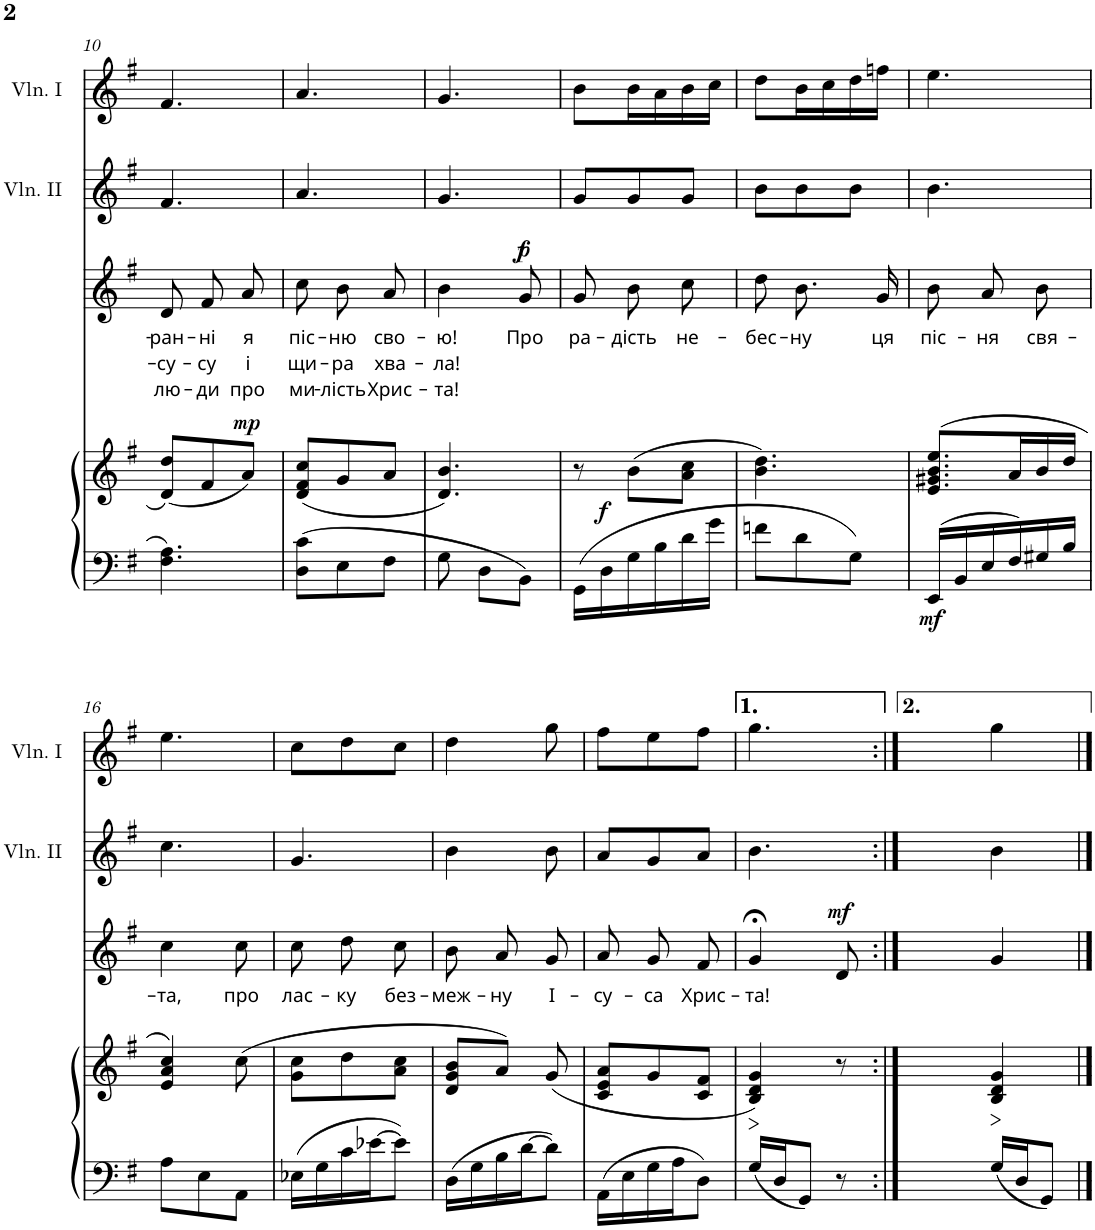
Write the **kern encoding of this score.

**kern	**kern	**dynam	**kern	**text	**text	**text	**dynam	**kern	**kern
*part4	*part4	*part4	*part3	*part3	*part3	*part3	*part3	*part2	*part1
*staff5	*staff4	*staff4/5	*staff3	*staff3	*staff3	*staff3	*staff3	*staff2	*staff1
*I"Piano	*	*	*I"Voice	*	*	*	*	*I"Violine II	*I"Violine I
*I'Pno	*	*	*I'V	*	*	*	*	*I'Vln. II	*I'Vln. I
!!LO:PB:g=z
*clefF4	*clefG2	*	*clefG2	*	*	*	*	*clefG2	*clefG2
*k[f#]	*k[f#]	*	*k[f#]	*	*	*	*	*k[f#]	*k[f#]
*M3/8	*M3/8	*	*M3/8	*	*	*	*	*M3/8	*M3/8
=10	=10	=10	=10	=10	=10	=10	=10	=10	=10
!	!	!	!	!LO:LY:b	!LO:LY:b	!LO:LY:b	!	!	!
4.F#\ 4.A\	(<8d/ 8dd/L	.	8d/L	-ран-	-су-	лю-	.	4.f#/	4.f#/
!	!	!	!	!LO:LY:b	!LO:LY:b	!LO:LY:b	!	!	!
.	8f#/	.	8f#/	-ні	-су	-ди	.	.	.
!	!	!LO:DY:a	!	!LO:LY:b	!LO:LY:b	!LO:LY:b	!	!	!
.	8a/J)	mp	8a/J	я	і	про	.	.	.
=11	=11	=11	=11	=11	=11	=11	=11	=11	=11
!	!	!	!	!LO:LY:b	!LO:LY:b	!LO:LY:b	!	!	!
8D\ 8c\L	(<8d/ 8f#/ 8cc/L	.	8cc\L	піс-	щи-	ми-	.	4.a/	4.a/
!	!	!	!	!LO:LY:b	!LO:LY:b	!LO:LY:b	!	!	!
8E\	8g/	.	8b\	-ню	-ра	-лість	.	.	.
!	!	!	!	!LO:LY:b	!LO:LY:b	!LO:LY:b	!	!	!
8F#\J	8a/J	.	8a\J	сво-	хва-	Хрис-	.	.	.
=12	=12	=12	=12	=12	=12	=12	=12	=12	=12
!	!	!	!	!LO:LY:b	!LO:LY:b	!LO:LY:b	!	!	!
8G\	4.d/ 4.b/)	.	4b\	-ю!	-ла!	-та!	.	4.g/	4.g/
8D\L	.	.	.	.	.	.	.	.	.
!	!	!	!	!LO:LY:b	!	!	!LO:DY:a	!	!
!	!	!	!	!	!	!	!LO:DY:n=1:a	!	!
8BB\J	.	.	8g/	Про	.	.	f p	.	.
=13	=13	=13	=13	=13	=13	=13	=13	=13	=13
!	!	!	!	!LO:LY:b	!	!	!	!	!
16GG\LL	8r	.	8g/L	ра-	.	.	.	8g/L	8b\L
!	!	!LO:DY:a=2	!	!	!	!	!	!	!
16D\	.	f	.	.	.	.	.	.	.
!	!	!	!	!LO:LY:b	!	!	!	!	!
16G\	(>8b\L	.	8b/	-дість	.	.	.	8g/	16b\L
16B\	.	.	.	.	.	.	.	.	16a\
!	!	!	!	!LO:LY:b	!	!	!	!	!
16d\	8a\ 8cc\J	.	8cc/J	не-	.	.	.	8g/J	16b\
16g\JJ	.	.	.	.	.	.	.	.	16cc\JJ
=14	=14	=14	=14	=14	=14	=14	=14	=14	=14
!	!	!	!	!LO:LY:b	!	!	!	!	!
8fn\L	4.b\ 4.dd\)	.	8dd\L	-бес-	.	.	.	8b\L	8dd\L
!	!	!	!	!LO:LY:b	!	!	!	!	!
8d\	.	.	8.b\	-ну	.	.	.	8b\	16b\L
.	.	.	.	.	.	.	.	.	16cc\
8G\J	.	.	.	.	.	.	.	8b\J	16dd\
!	!	!	!	!LO:LY:b	!	!	!	!	!
.	.	.	16g\Jk	ця	.	.	.	.	16ffn\JJ
=15	=15	=15	=15	=15	=15	=15	=15	=15	=15
!	!	!LO:DY:b=2	!	!LO:LY:b	!	!	!	!	!
16EE/LL	(>8.e/ 8.g#X/ 8.b/ 8.ee/L	mf	8b\L	піс-	.	.	.	4.b\	4.ee\
16BB/	.	.	.	.	.	.	.	.	.
!	!	!	!	!LO:LY:b	!	!	!	!	!
16E/	.	.	8a\	-ня	.	.	.	.	.
16F#/	16a/L	.	.	.	.	.	.	.	.
!	!	!	!	!LO:LY:b	!	!	!	!	!
16G#X/	16b/	.	8b\J	свя-	.	.	.	.	.
16B/JJ	16dd/JJ	.	.	.	.	.	.	.	.
!!LO:LB:g=z
=16	=16	=16	=16	=16	=16	=16	=16	=16	=16
!	!	!	!	!LO:LY:b	!	!	!	!	!
8A\L	4e/ 4a/ 4cc/)	.	4cc\	-та,	.	.	.	4.cc\	4.ee\
8E\	.	.	.	.	.	.	.	.	.
!	!	!	!	!LO:LY:b	!	!	!	!	!
8AA\J	(>8cc\	.	8cc\	про	.	.	.	.	.
=17	=17	=17	=17	=17	=17	=17	=17	=17	=17
!	!	!	!	!LO:LY:b	!	!	!	!	!
16E-X\LL	8g\ 8cc\L	.	8cc\L	лас-	.	.	.	4.g/	8cc\L
16G\	.	.	.	.	.	.	.	.	.
!	!	!	!	!LO:LY:b	!	!	!	!	!
16c\	8dd\	.	8dd\	-ку	.	.	.	.	8dd\
[>16e-X\J	.	.	.	.	.	.	.	.	.
!	!	!	!	!LO:LY:b	!	!	!	!	!
8e-\J]	8a\ 8cc\J	.	8cc\J	без-	.	.	.	.	8cc\J
=18	=18	=18	=18	=18	=18	=18	=18	=18	=18
!	!	!	!	!LO:LY:b	!	!	!	!	!
16D\LL	8d/ 8g/ 8b/L	.	8b/L	-меж-	.	.	.	4b\	4dd\
16G\	.	.	.	.	.	.	.	.	.
!	!	!	!	!LO:LY:b	!	!	!	!	!
16B\	8a/J)	.	8a/	-ну	.	.	.	.	.
[>16d\J	.	.	.	.	.	.	.	.	.
!	!	!	!	!LO:LY:b	!	!	!	!	!
8d\J]	(<8g/	.	8g/J	І-	.	.	.	8b\	8gg\
=19	=19	=19	=19	=19	=19	=19	=19	=19	=19
!	!	!	!	!LO:LY:b	!	!	!	!	!
16AA\LL	8c/ 8e/ 8a/L	.	8a/L	-су-	.	.	.	8a/L	8ff#\L
16E\	.	.	.	.	.	.	.	.	.
!	!	!	!	!LO:LY:b	!	!	!	!	!
16G\	8g/	.	8g/	-са	.	.	.	8g/	8ee\
16A\J	.	.	.	.	.	.	.	.	.
!	!	!	!	!LO:LY:b	!	!	!	!	!
8D\J	8c/ 8f#/J	.	8f#/J	Хрис-	.	.	.	8a/J	8ff#\J
=20	=20	=20	=20	=20	=20	=20	=20	=20	=20
!	!	!LO:HP:b	!	!LO:LY:b	!	!	!	!	!
16G/LL	4B/ 4d/ 4g/)	>	4g;</	-та!	.	.	.	4.b\	4.gg\
16D/J	.	.	.	.	.	.	.	.	.
8GG/J	.	.	.	.	.	.	.	.	.
!	!	!	!	!	!	!	!LO:DY:a	!	!
8r	8r	.	8d/	.	.	.	mf	.	.
.	.	]	.	.	.	.	.	.	.
=21:|!	=21:|!	=21:|!	=21:|!	=21:|!	=21:|!	=21:|!	=21:|!	=21:|!	=21:|!
16G/LL	4B/ 4d/ 4g/	.	4g/	.	.	.	.	4b\	4gg\
16D/J	.	.	.	.	.	.	.	.	.
8GG/J	.	.	.	.	.	.	.	.	.
==	==	==	==	==	==	==	==	==	==
*-	*-	*-	*-	*-	*-	*-	*-	*-	*-
